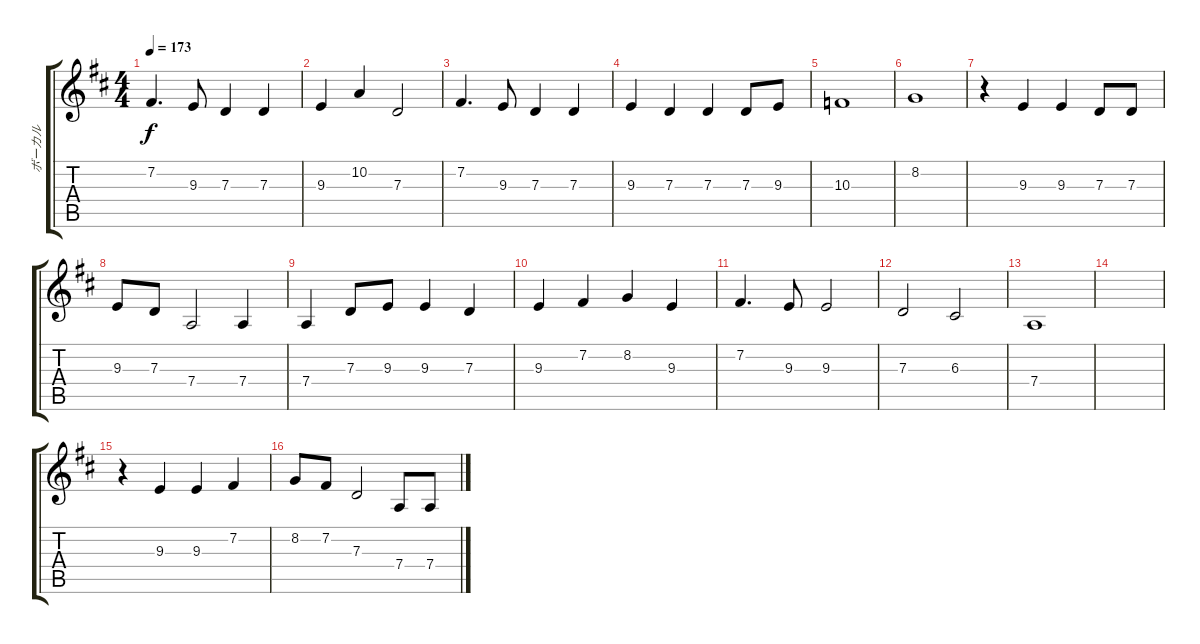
\track ("ボーカル" "ボーカル") {mute instrument lead2sawtooth}
\staff {score tabs}
\tuning (E4 B3 G3 D3 A2 E2) {hide}
\ts (4 4)
\tempo 173
\clef g2
\ks d
7.2.4{d dy f} 9.3.8 7.3.4 7.3.4 |
9.3.4 10.2.4 7.3.2 |
7.2.4{d} 9.3.8 7.3.4 7.3.4 |
9.3.4 7.3.4 7.3.4 7.3.8 9.3.8 |
10.3.1 |
8.2.1 |
r.4 9.3.4 9.3.4 7.3.8 7.3.8 |
9.3.8 7.3.8 7.4.2 7.4.4 |
7.4.4 7.3.8 9.3.8 9.3.4 7.3.4 |
9.3.4 7.2.4 8.2.4 9.3.4 |
7.2.4{d} 9.3.8 9.3.2 |
7.3.2 6.3.2 |
7.4.1 |
|
r.4 9.3.4 9.3.4 7.2.4 |
8.2.8 7.2.8 7.3.2 7.4.8 7.4.8
